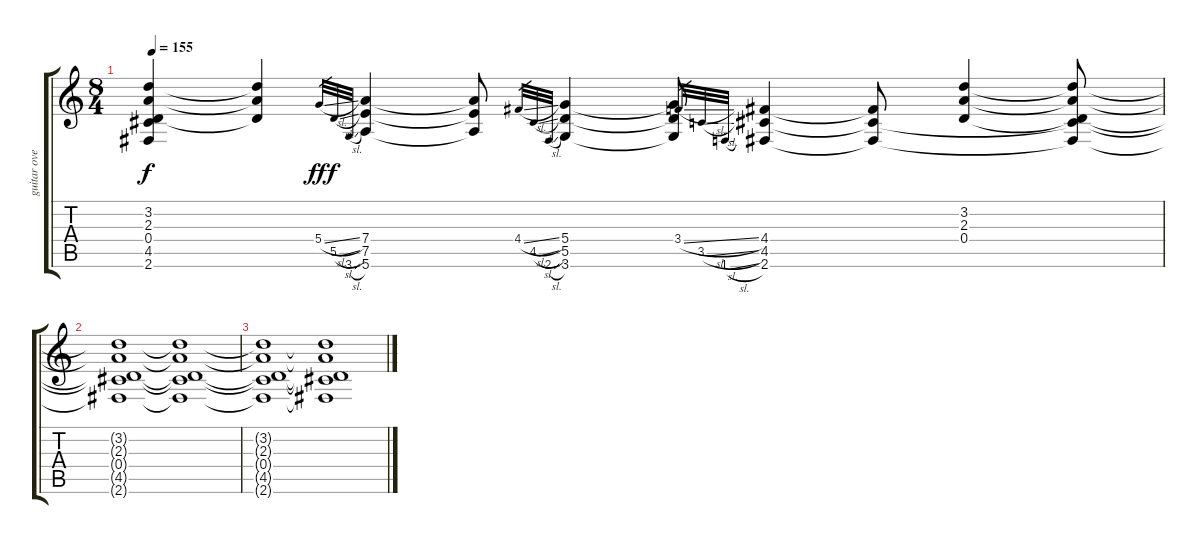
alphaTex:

\track ("guitar overdriven" "guitar ove") {instrument overdrivenguitar}
\staff {score tabs}
\tuning (E4 B3 G3 D3 A2 E2) {hide}
\ts (8 4)
\tempo 155
\clef g2
\ks c
(3.2 2.3 0.4 4.5{t} 2.6{t}).4{dy f} (3.2{t} 2.3{t} 0.4{t}).4 5.4{sl}.32{gr dy ff} 5.5{sl}.32{gr dy f} 3.6{sl}.32{gr} (7.4 7.5 5.6).4 (7.4{t} 7.5{t} 5.6{t}).8 4.4{sl}.32{gr} 4.5{sl}.32{gr} 2.6{sl}.32{gr} (5.4 5.5 3.6).4 (5.4{t} 5.5{t} 3.6{t}).8 3.4{sl}.32{gr} 3.5{sl}.32{gr} 1.6{sl}.32{gr} (4.4 4.5 2.6).4 (4.4{t} 4.5{t} 2.6{t}).8 (3.2 2.3 0.4).4 (3.2{t} 2.3{t} 0.4{t} 4.5{t} 2.6{t}).8 |
(3.2{t} 2.3{t} 0.4{t} 4.5{t} 2.6{t}).1 (3.2{t} 2.3{t} 0.4{t} 4.5{t} 2.6{t}).1 |
(3.2{t} 2.3{t} 0.4{t} 4.5{t} 2.6{t}).1 (3.2{t} 2.3{t} 0.4{t} 4.5{t} 2.6{t}).1
